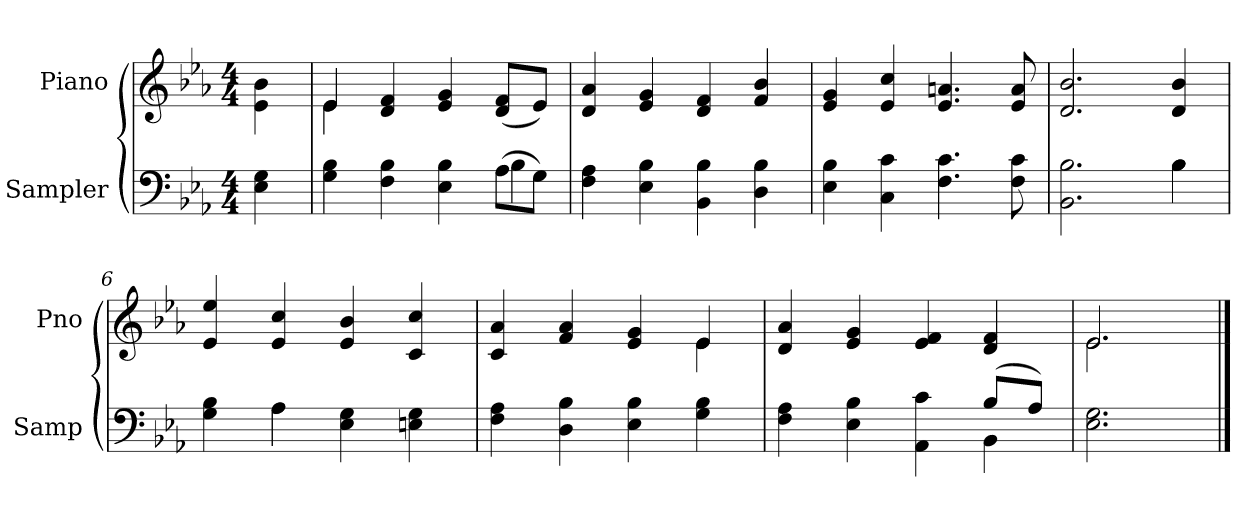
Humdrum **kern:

**kern	**kern
*part2	*part1
*staff2	*staff1
*I"Sampler	*I"Piano
*I'Samp	*I'Pno
*clefF4	*clefG2
*k[b-e-a-]	*k[b-e-a-]
*E-:	*E-:
*M4/4	*M4/4
=1	=1
4E- 4G	4e-\ 4b-\
=2	=2
*^	*^
4G 4B-	2.ryy	4e-/	4e-
4F 4B-	.	4d 4f	2.ryy
4E- 4B-	.	4e- 4g	.
(8A-\L	4B-	(8d/ 8f/L	.
8G\J)	.	8e-/J)	.
*v	*v	*	*
*	*v	*v
=3	=3
4F 4A-	4d 4a-
4E- 4B-	4e- 4g
4BB- 4B-	4d 4f
4D 4B-	4f 4b-
=4	=4
4E- 4B-	4e- 4g
4C 4c	4e- 4cc
4.F 4.c	4.e- 4.an
8F 8c	8e- 8a
=5	=5
*^	*
2.BB- 2.B-	2.ryy	2.d 2.b-
4B-\	4B-	4d 4b-
=6	=6	=6
4G 4B-	4ryy	4e- 4ee-
4A-\	4A-	4e- 4cc
4E- 4G	2ryy	4e- 4b-
4En 4G	.	4c 4cc
*v	*v	*
=7	=7
*	*^
4F 4A-	4c 4a-	2.ryy
4D 4B-	4f 4a-	.
4E- 4B-	4e- 4g	.
4G 4B-	4e-/	4e-
*	*v	*v
=8	=8
*^	*
4F 4A-	2.ryy	4d 4a-
4E- 4B-	.	4e- 4g
4AA- 4c	.	4e- 4f
(8B-/L	4BB-	4d 4f
8A-/J)	.	.
*v	*v	*
=9	=9
*	*^
2.E- 2.G	2.e-/	2.e-
*	*v	*v
==	==
*-	*-
